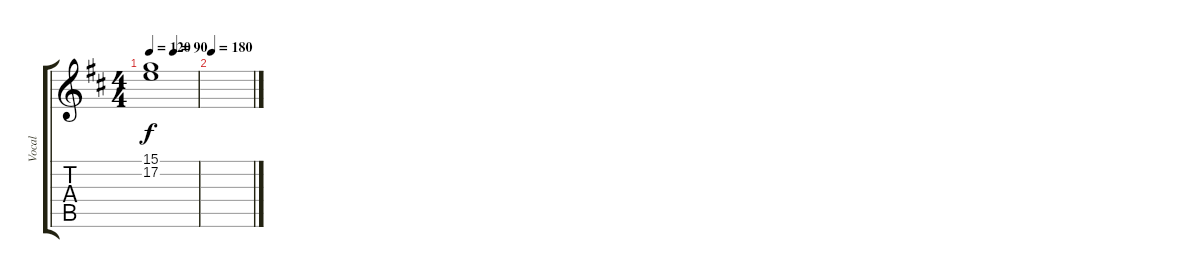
\track ("Vocal" "Vocal") {instrument flute}
\staff {score tabs}
\tuning (E4 B3 G3 D3 A2 E2) {hide}
\ts (4 4)
\tempo 120
\tempo (90 0.5)
\clef g2
\ks d
(15.1 17.2).1{dy f} |
\tempo 180
